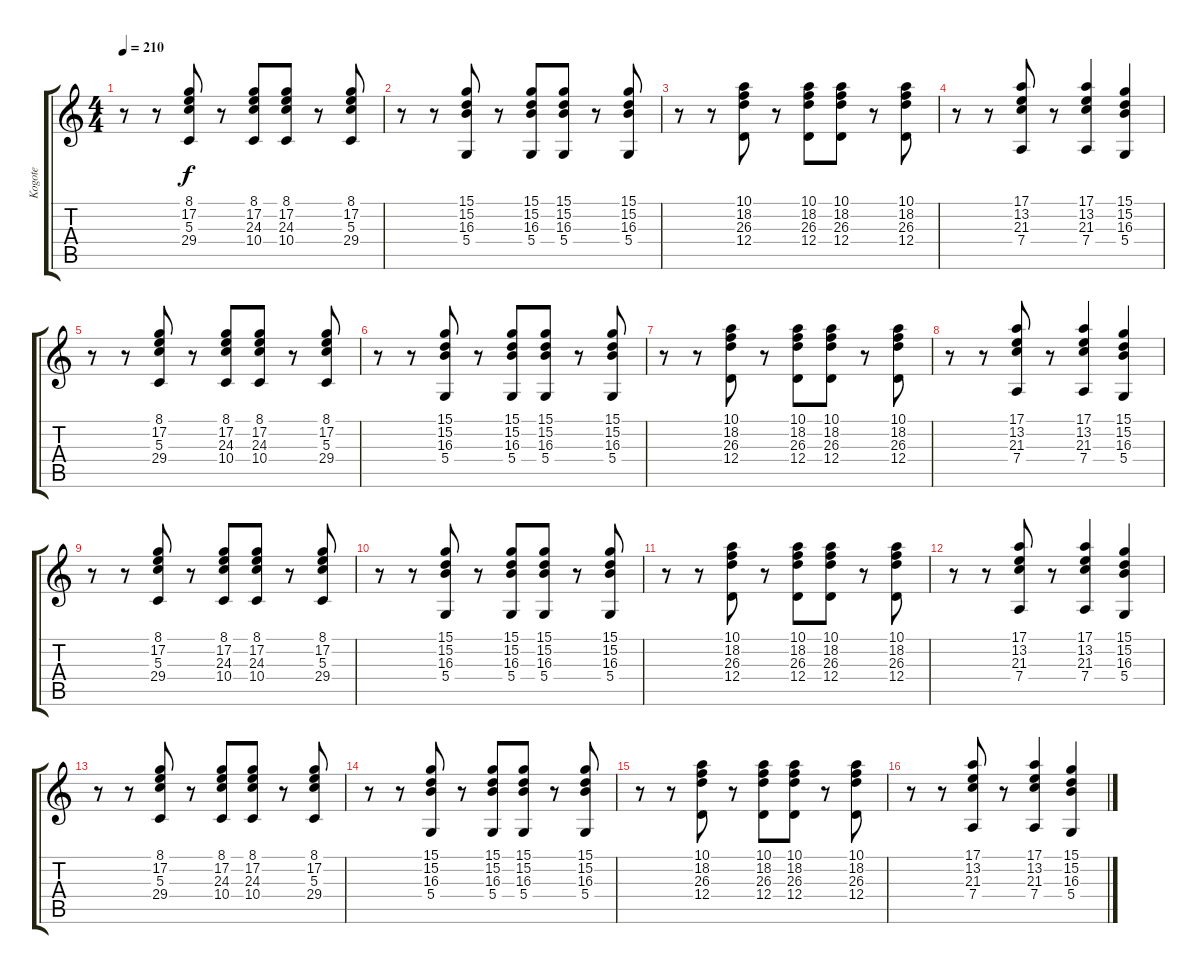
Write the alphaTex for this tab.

\track ("Kogote" "Kogote") {instrument drawbarorgan}
\staff {score tabs}
\tuning (E4 B3 G3 D3 A2 E2) {hide}
\ts (4 4)
\tempo 210
\clef g2
\ks c
r.8{dy f} r.8 (8.1 17.2 5.3 29.4).8 r.8 (8.1 17.2 24.3 10.4).8 (8.1 17.2 24.3 10.4).8 r.8 (8.1 17.2 5.3 29.4).8 |
r.8 r.8 (15.1 15.2 16.3 5.4).8 r.8 (15.1 15.2 16.3 5.4).8 (15.1 15.2 16.3 5.4).8 r.8 (15.1 15.2 16.3 5.4).8 |
r.8 r.8 (10.1 18.2 26.3 12.4).8 r.8 (10.1 18.2 26.3 12.4).8 (10.1 18.2 26.3 12.4).8 r.8 (10.1 18.2 26.3 12.4).8 |
r.8 r.8 (17.1 13.2 21.3 7.4).8 r.8 (17.1 13.2 21.3 7.4).4 (15.1 15.2 16.3 5.4).4 |
r.8 r.8 (8.1 17.2 5.3 29.4).8 r.8 (8.1 17.2 24.3 10.4).8 (8.1 17.2 24.3 10.4).8 r.8 (8.1 17.2 5.3 29.4).8 |
r.8 r.8 (15.1 15.2 16.3 5.4).8 r.8 (15.1 15.2 16.3 5.4).8 (15.1 15.2 16.3 5.4).8 r.8 (15.1 15.2 16.3 5.4).8 |
r.8 r.8 (10.1 18.2 26.3 12.4).8 r.8 (10.1 18.2 26.3 12.4).8 (10.1 18.2 26.3 12.4).8 r.8 (10.1 18.2 26.3 12.4).8 |
r.8 r.8 (17.1 13.2 21.3 7.4).8 r.8 (17.1 13.2 21.3 7.4).4 (15.1 15.2 16.3 5.4).4 |
r.8 r.8 (8.1 17.2 5.3 29.4).8 r.8 (8.1 17.2 24.3 10.4).8 (8.1 17.2 24.3 10.4).8 r.8 (8.1 17.2 5.3 29.4).8 |
r.8 r.8 (15.1 15.2 16.3 5.4).8 r.8 (15.1 15.2 16.3 5.4).8 (15.1 15.2 16.3 5.4).8 r.8 (15.1 15.2 16.3 5.4).8 |
r.8 r.8 (10.1 18.2 26.3 12.4).8 r.8 (10.1 18.2 26.3 12.4).8 (10.1 18.2 26.3 12.4).8 r.8 (10.1 18.2 26.3 12.4).8 |
r.8 r.8 (17.1 13.2 21.3 7.4).8 r.8 (17.1 13.2 21.3 7.4).4 (15.1 15.2 16.3 5.4).4 |
r.8 r.8 (8.1 17.2 5.3 29.4).8 r.8 (8.1 17.2 24.3 10.4).8 (8.1 17.2 24.3 10.4).8 r.8 (8.1 17.2 5.3 29.4).8 |
r.8 r.8 (15.1 15.2 16.3 5.4).8 r.8 (15.1 15.2 16.3 5.4).8 (15.1 15.2 16.3 5.4).8 r.8 (15.1 15.2 16.3 5.4).8 |
r.8 r.8 (10.1 18.2 26.3 12.4).8 r.8 (10.1 18.2 26.3 12.4).8 (10.1 18.2 26.3 12.4).8 r.8 (10.1 18.2 26.3 12.4).8 |
r.8 r.8 (17.1 13.2 21.3 7.4).8 r.8 (17.1 13.2 21.3 7.4).4 (15.1 15.2 16.3 5.4).4
